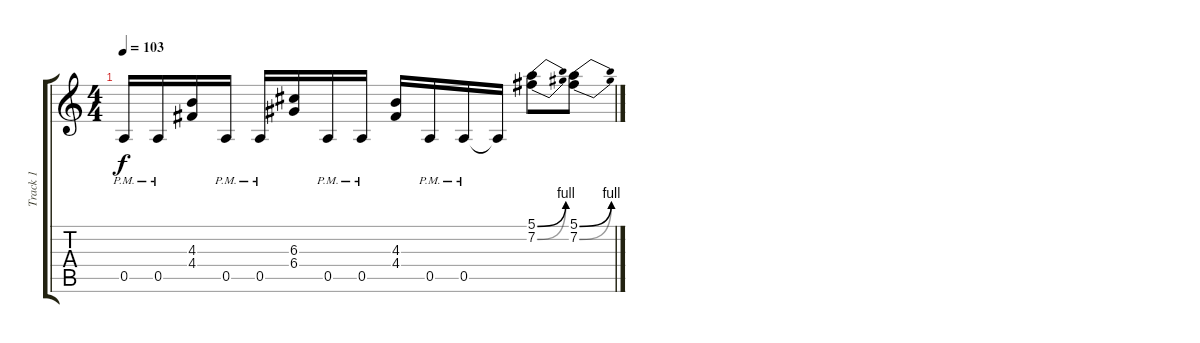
\track ("Track 1" "Track 1") {instrument distortionguitar}
\staff {score tabs}
\tuning (E4 B3 G3 D3 A2 E2) {hide}
\ts (4 4)
\tempo 103
\clef g2
\ks c
0.5{pm}.16{dy f} 0.5{pm}.16 (4.3 4.4).16 0.5{pm}.16 0.5{pm}.16 (6.3 6.4).16 0.5{pm}.16 0.5{pm}.16 (4.3 4.4).16 0.5{pm}.16 0.5{pm}.16 0.5{t}.16 (5.1{be (bend 0 0 60 4)} 7.2{be (bend 0 0 60 4)}).8 (5.1{be (bend 0 0 60 4)} 7.2{be (bend 0 0 60 4)}).8
